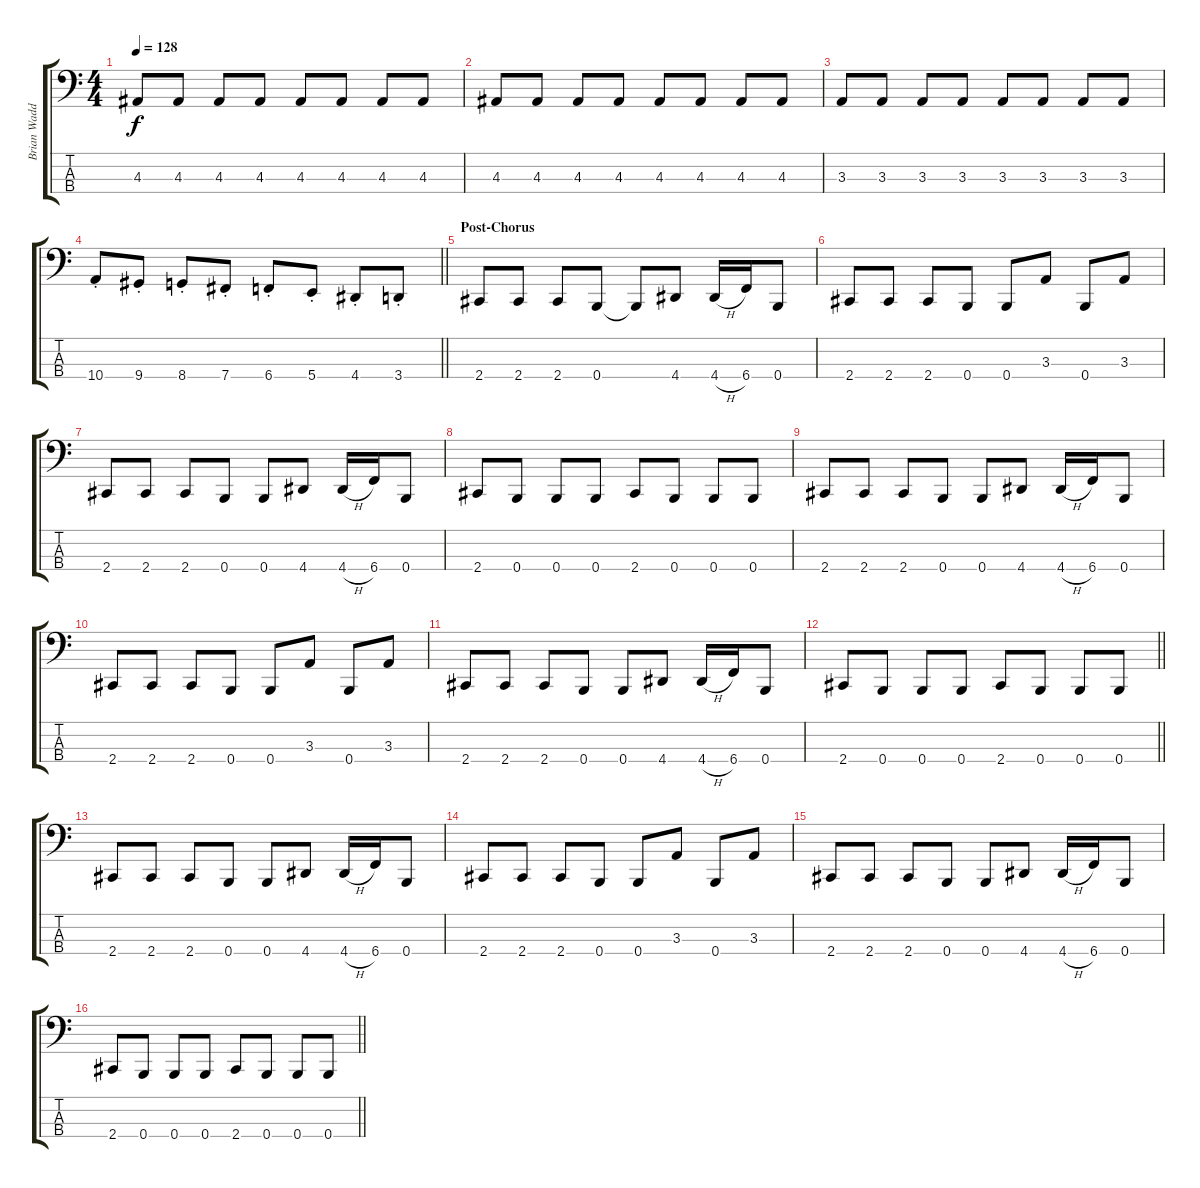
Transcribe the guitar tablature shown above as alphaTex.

\track ("Brian Waddell" "Brian Wadd") {instrument electricbassfinger}
\staff {score tabs}
\tuning (Gb2 B1 Gb1 B0) {hide}
\ts (4 4)
\tempo 128
\clef f4
\ks c
4.3.8{dy f} 4.3.8 4.3.8 4.3.8 4.3.8 4.3.8 4.3.8 4.3.8 |
4.3.8 4.3.8 4.3.8 4.3.8 4.3.8 4.3.8 4.3.8 4.3.8 |
3.3.8 3.3.8 3.3.8 3.3.8 3.3.8 3.3.8 3.3.8 3.3.8 |
\barLineRight lightlight
10.4{st}.8 9.4{st}.8 8.4{st}.8 7.4{st}.8 6.4{st}.8 5.4{st}.8 4.4{st}.8 3.4{st}.8 |
\section ("" "Post-Chorus")
2.4.8 2.4.8 2.4.8 0.4.8 0.4{t}.8 4.4.8 4.4{h}.16 6.4.16 0.4.8 |
2.4.8 2.4.8 2.4.8 0.4.8 0.4.8 3.3.8 0.4.8 3.3.8 |
2.4.8 2.4.8 2.4.8 0.4.8 0.4.8 4.4.8 4.4{h}.16 6.4.16 0.4.8 |
2.4.8 0.4.8 0.4.8 0.4.8 2.4.8 0.4.8 0.4.8 0.4.8 |
2.4.8 2.4.8 2.4.8 0.4.8 0.4.8 4.4.8 4.4{h}.16 6.4.16 0.4.8 |
2.4.8 2.4.8 2.4.8 0.4.8 0.4.8 3.3.8 0.4.8 3.3.8 |
2.4.8 2.4.8 2.4.8 0.4.8 0.4.8 4.4.8 4.4{h}.16 6.4.16 0.4.8 |
\barLineRight lightlight
2.4.8 0.4.8 0.4.8 0.4.8 2.4.8 0.4.8 0.4.8 0.4.8 |
2.4.8 2.4.8 2.4.8 0.4.8 0.4.8 4.4.8 4.4{h}.16 6.4.16 0.4.8 |
2.4.8 2.4.8 2.4.8 0.4.8 0.4.8 3.3.8 0.4.8 3.3.8 |
2.4.8 2.4.8 2.4.8 0.4.8 0.4.8 4.4.8 4.4{h}.16 6.4.16 0.4.8 |
\barLineRight lightlight
2.4.8 0.4.8 0.4.8 0.4.8 2.4.8 0.4.8 0.4.8 0.4.8
